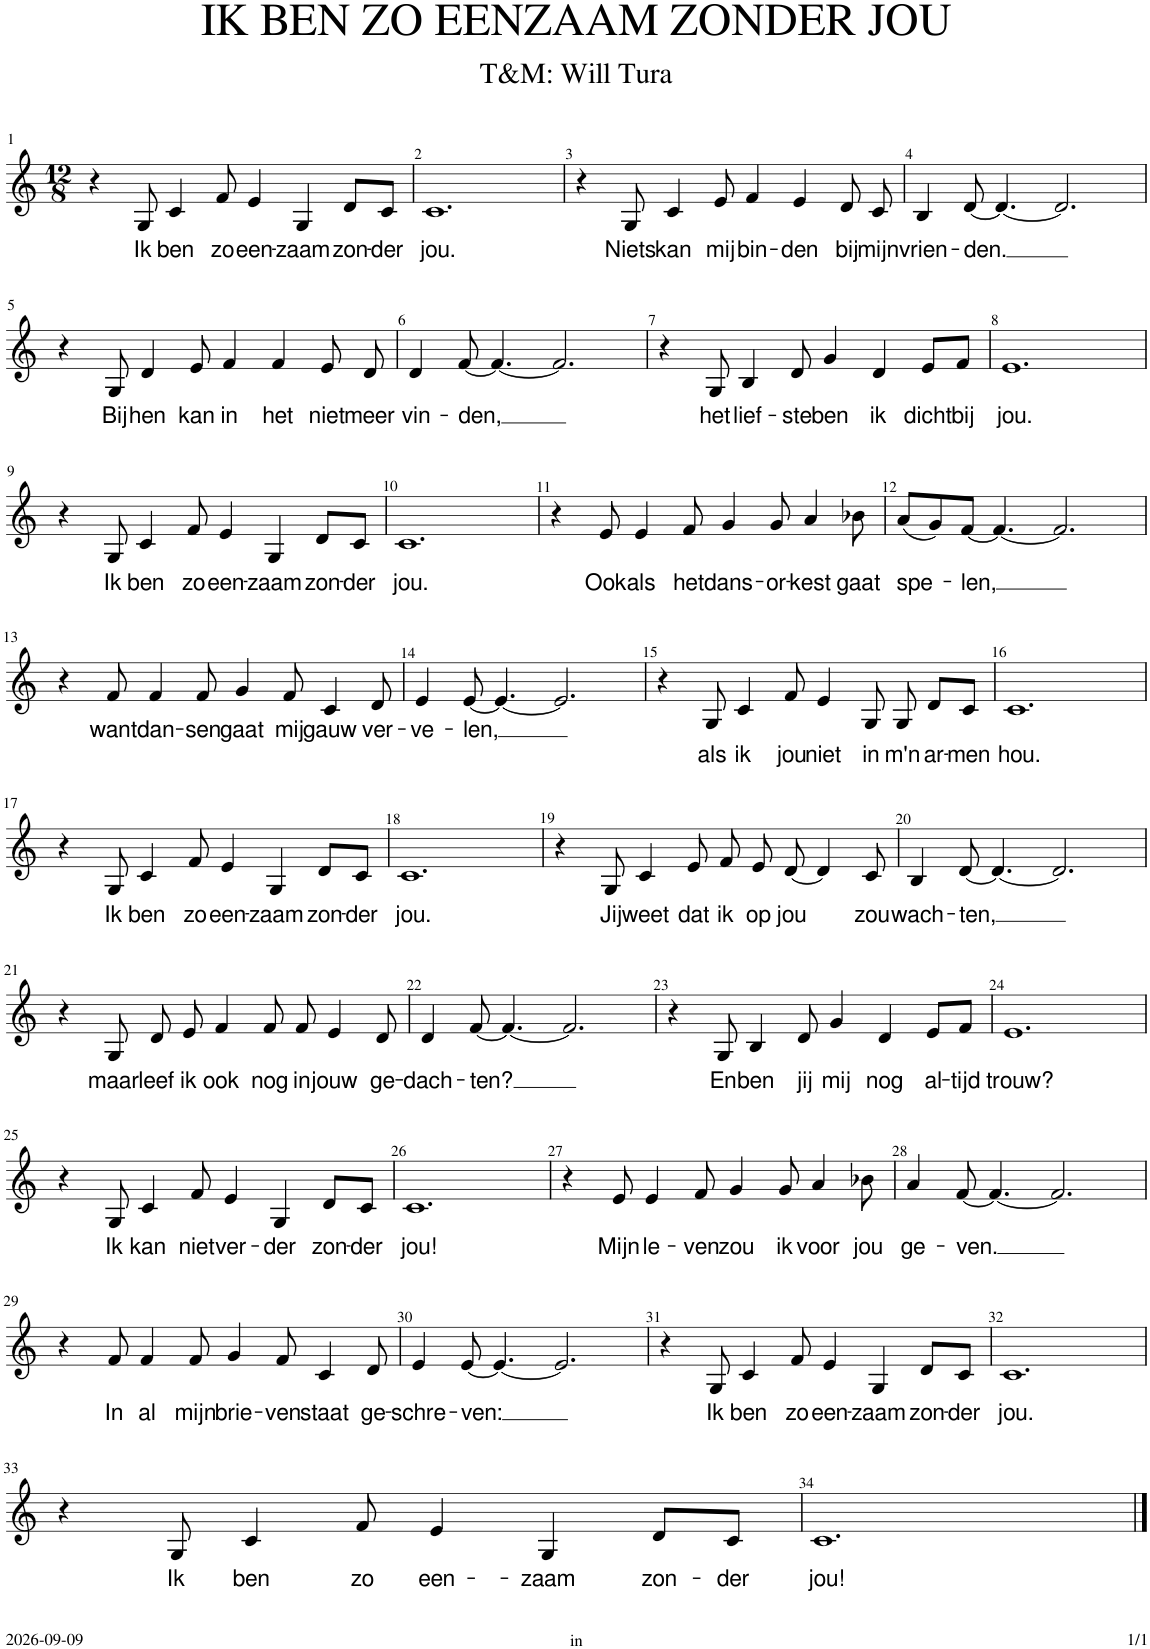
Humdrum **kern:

**kern	**text	**text
*part1	*part1	*part1
*staff1	*staff1	*staff1
*I"Soprano	*	*
*clefG2	*	*
*k[]	*	*
*M12/8	*	*
=1	=1	=1
4r	.	.
!	!LO:LY:b	!
8G/	Ik	.
!	!LO:LY:b	!
4c/	ben	.
!	!LO:LY:b	!
8f/	zo	.
!	!LO:LY:b	!
4e/	een-	.
!	!LO:LY:b	!
4G/	-zaam	.
!	!LO:LY:b	!
8d/L	zon-	.
!	!LO:LY:b	!
8c/J	-der	.
=2	=2	=2
!	!LO:LY:b	!
1.c	jou.	.
=3	=3	=3
4r	.	.
!	!LO:LY:b	!
8G/	Niets	.
!	!LO:LY:b	!
4c/	kan	.
!	!LO:LY:b	!
8e/	mij	.
!	!LO:LY:b	!
4f/	bin-	.
!	!LO:LY:b	!
4e/	-den	.
!	!LO:LY:b	!
8d/	bij	.
!	!LO:LY:b	!
8c/	mijn	.
=4	=4	=4
!	!LO:LY:b	!
4B/	vrien-	.
!	!LO:LY:b	!
[8d/	-den.	.
4.d/_	.	.
2.d/]	.	.
!!LO:LB:g=z
=5	=5	=5
4r	.	.
!	!LO:LY:b	!
8G/	Bij	.
!	!LO:LY:b	!
4d/	hen	.
!	!LO:LY:b	!
8e/	kan	.
!	!LO:LY:b	!
4f/	in	.
!	!LO:LY:b	!
4f/	het	.
!	!LO:LY:b	!
8e/	niet	.
!	!LO:LY:b	!
8d/	meer	.
=6	=6	=6
!	!LO:LY:b	!
4d/	vin-	.
!	!LO:LY:b	!
[8f/	-den,	.
4.f/_	.	.
2.f/]	.	.
=7	=7	=7
4r	.	.
!	!LO:LY:b	!
8G/	het	.
!	!LO:LY:b	!
4B/	lief-	.
!	!LO:LY:b	!
8d/	-ste	.
!	!LO:LY:b	!
4g/	ben	.
!	!LO:LY:b	!
4d/	ik	.
!	!LO:LY:b	!
8e/L	dicht	.
!	!LO:LY:b	!
8f/J	bij	.
=8	=8	=8
!	!LO:LY:b	!
1.e	jou.	.
!!LO:LB:g=z
=9	=9	=9
4r	.	.
!	!LO:LY:b	!
8G/	Ik	.
!	!LO:LY:b	!
4c/	ben	.
!	!LO:LY:b	!
8f/	zo	.
!	!LO:LY:b	!
4e/	een-	.
!	!LO:LY:b	!
4G/	-zaam	.
!	!LO:LY:b	!
8d/L	zon-	.
!	!LO:LY:b	!
8c/J	-der	.
=10	=10	=10
!	!LO:LY:b	!
1.c	jou.	.
=11	=11	=11
4r	.	.
!	!LO:LY:b	!
8e/	Ook	.
!	!LO:LY:b	!
4e/	als	.
!	!LO:LY:b	!
8f/	het	.
!	!LO:LY:b	!
4g/	dans-	.
!	!LO:LY:b	!
8g/	-or-	.
!	!LO:LY:b	!
4a/	-kest	.
!	!LO:LY:b	!
8b-X\	gaat	.
=12	=12	=12
!	!LO:LY:b	!
(8a/L	spe-	.
8g/)	.	.
!	!LO:LY:b	!
[8f/J	-len,	.
4.f/_	.	.
2.f/]	.	.
!!LO:LB:g=z
=13	=13	=13
4r	.	.
!	!LO:LY:b	!
8f/	want	.
!	!LO:LY:b	!
4f/	dan-	.
!	!LO:LY:b	!
8f/	-sen	.
!	!LO:LY:b	!
4g/	gaat	.
!	!LO:LY:b	!
8f/	mij	.
!	!LO:LY:b	!
4c/	gauw	.
!	!LO:LY:b	!
8d/	ver-	.
=14	=14	=14
!	!LO:LY:b	!
4e/	-ve-	.
!	!LO:LY:b	!
[8e/	-len,	.
4.e/_	.	.
2.e/]	.	.
=15	=15	=15
4r	.	.
!	!	!LO:LY:b
8G/	.	als
!	!	!LO:LY:b
4c/	.	ik
!	!	!LO:LY:b
8f/	.	jou
!	!	!LO:LY:b
4e/	.	niet
!	!	!LO:LY:b
8G/	.	in
!	!	!LO:LY:b
8G/	.	m'n
!	!	!LO:LY:b
8d/L	.	ar-
!	!	!LO:LY:b
8c/J	.	-men
=16	=16	=16
!	!	!LO:LY:b
1.c	.	hou.
!!LO:LB:g=z
=17	=17	=17
4r	.	.
!	!	!LO:LY:b
8G/	.	Ik
!	!	!LO:LY:b
4c/	.	ben
!	!	!LO:LY:b
8f/	.	zo
!	!	!LO:LY:b
4e/	.	een-
!	!	!LO:LY:b
4G/	.	-zaam
!	!	!LO:LY:b
8d/L	.	zon-
!	!	!LO:LY:b
8c/J	.	-der
=18	=18	=18
!	!	!LO:LY:b
1.c	.	jou.
=19	=19	=19
4r	.	.
!	!	!LO:LY:b
8G/	.	Jij
!	!	!LO:LY:b
4c/	.	weet
!	!	!LO:LY:b
8e/	.	dat
!	!	!LO:LY:b
8f/	.	ik
!	!	!LO:LY:b
8e/	.	op
!	!	!LO:LY:b
[8d/	.	jou
4d/]	.	.
!	!	!LO:LY:b
8c/	.	zou
=20	=20	=20
!	!	!LO:LY:b
4B/	.	wach-
!	!	!LO:LY:b
[8d/	.	-ten,
4.d/_	.	.
2.d/]	.	.
!!LO:LB:g=z
=21	=21	=21
4r	.	.
!	!	!LO:LY:b
8G/	.	maar
!	!	!LO:LY:b
8d/	.	leef
!	!	!LO:LY:b
8e/	.	ik
!	!	!LO:LY:b
4f/	.	ook
!	!	!LO:LY:b
8f/	.	nog
!	!	!LO:LY:b
8f/	.	in
!	!	!LO:LY:b
4e/	.	jouw
!	!	!LO:LY:b
8d/	.	ge-
=22	=22	=22
!	!	!LO:LY:b
4d/	.	-dach-
!	!	!LO:LY:b
[8f/	.	-ten?
4.f/_	.	.
2.f/]	.	.
=23	=23	=23
4r	.	.
!	!	!LO:LY:b
8G/	.	En
!	!	!LO:LY:b
4B/	.	ben
!	!	!LO:LY:b
8d/	.	jij
!	!	!LO:LY:b
4g/	.	mij
!	!	!LO:LY:b
4d/	.	nog
!	!	!LO:LY:b
8e/L	.	al-
!	!	!LO:LY:b
8f/J	.	-tijd
=24	=24	=24
!	!	!LO:LY:b
1.e	.	trouw?
!!LO:LB:g=z
=25	=25	=25
4r	.	.
!	!	!LO:LY:b
8G/	.	Ik
!	!	!LO:LY:b
4c/	.	kan
!	!	!LO:LY:b
8f/	.	niet
!	!	!LO:LY:b
4e/	.	ver-
!	!	!LO:LY:b
4G/	.	-der
!	!	!LO:LY:b
8d/L	.	zon-
!	!	!LO:LY:b
8c/J	.	-der
=26	=26	=26
!	!	!LO:LY:b
1.c	.	jou!
=27	=27	=27
4r	.	.
!	!	!LO:LY:b
8e/	.	Mijn
!	!	!LO:LY:b
4e/	.	le-
!	!	!LO:LY:b
8f/	.	-ven
!	!	!LO:LY:b
4g/	.	zou
!	!	!LO:LY:b
8g/	.	ik
!	!	!LO:LY:b
4a/	.	voor
!	!	!LO:LY:b
8b-X\	.	jou
=28	=28	=28
!	!	!LO:LY:b
4a/	.	ge-
!	!	!LO:LY:b
[8f/	.	-ven.
4.f/_	.	.
2.f/]	.	.
!!LO:LB:g=z
=29	=29	=29
4r	.	.
!	!LO:LY:b	!
8f/	In	.
!	!LO:LY:b	!
4f/	al	.
!	!LO:LY:b	!
8f/	mijn	.
!	!LO:LY:b	!
4g/	brie-	.
!	!LO:LY:b	!
8f/	-ven	.
!	!LO:LY:b	!
4c/	staat	.
!	!LO:LY:b	!
8d/	ge-	.
=30	=30	=30
!	!LO:LY:b	!
4e/	-schre-	.
!	!LO:LY:b	!
[8e/	-ven:	.
4.e/_	.	.
2.e/]	.	.
=31	=31	=31
4r	.	.
!	!LO:LY:b	!
8G/	Ik	.
!	!LO:LY:b	!
4c/	ben	.
!	!LO:LY:b	!
8f/	zo	.
!	!LO:LY:b	!
4e/	een-	.
!	!LO:LY:b	!
4G/	-zaam	.
!	!LO:LY:b	!
8d/L	zon-	.
!	!LO:LY:b	!
8c/J	-der	.
=32	=32	=32
!	!LO:LY:b	!
1.c	jou.	.
!!LO:LB:g=z
=33	=33	=33
4r	.	.
!	!LO:LY:b	!
8G/	Ik	.
!	!LO:LY:b	!
4c/	ben	.
!	!LO:LY:b	!
8f/	zo	.
!	!LO:LY:b	!
4e/	een-	.
!	!LO:LY:b	!
4G/	-zaam	.
!	!LO:LY:b	!
8d/L	zon-	.
!	!LO:LY:b	!
8c/J	-der	.
=34	=34	=34
!	!LO:LY:b	!
1.c	jou!	.
==	==	==
*-	*-	*-
